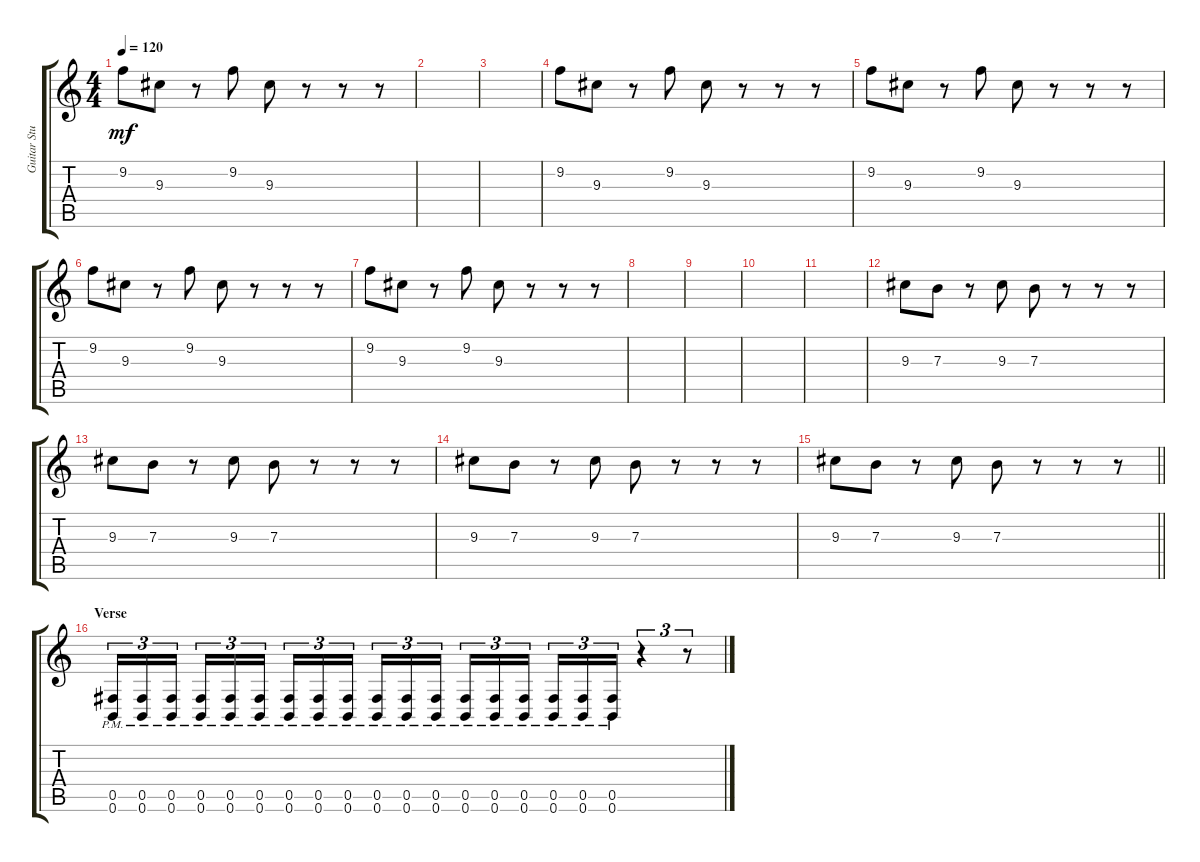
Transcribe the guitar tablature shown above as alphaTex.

\track ("Guitar Studio" "Guitar Stu") {instrument overdrivenguitar}
\staff {score tabs}
\tuning (Db4 Ab3 E3 B2 Gb2 B1) {hide}
\ts (4 4)
\tempo 120
\clef g2
\ks c
9.2.8{dy mf} 9.3.8 r.8 9.2.8 9.3.8 r.8 r.8 r.8 |
|
|
9.2.8 9.3.8 r.8 9.2.8 9.3.8 r.8 r.8 r.8 |
9.2.8 9.3.8 r.8 9.2.8 9.3.8 r.8 r.8 r.8 |
9.2.8 9.3.8 r.8 9.2.8 9.3.8 r.8 r.8 r.8 |
9.2.8 9.3.8 r.8 9.2.8 9.3.8 r.8 r.8 r.8 |
|
|
|
|
9.3.8 7.3.8 r.8 9.3.8 7.3.8 r.8 r.8 r.8 |
9.3.8 7.3.8 r.8 9.3.8 7.3.8 r.8 r.8 r.8 |
9.3.8 7.3.8 r.8 9.3.8 7.3.8 r.8 r.8 r.8 |
\barLineRight lightlight
9.3.8 7.3.8 r.8 9.3.8 7.3.8 r.8 r.8 r.8 |
\section ("" "Verse")
(0.5{pm} 0.6{pm}).16{tu (3 2)} (0.5{pm} 0.6{pm}).16{tu (3 2)} (0.5{pm} 0.6{pm}).16{tu (3 2) beam splitsecondary} (0.5{pm} 0.6{pm}).16{tu (3 2)} (0.5{pm} 0.6{pm}).16{tu (3 2)} (0.5{pm} 0.6{pm}).16{tu (3 2)} (0.5{pm} 0.6{pm}).16{tu (3 2)} (0.5{pm} 0.6{pm}).16{tu (3 2)} (0.5{pm} 0.6{pm}).16{tu (3 2) beam splitsecondary} (0.5{pm} 0.6{pm}).16{tu (3 2)} (0.5{pm} 0.6{pm}).16{tu (3 2)} (0.5{pm} 0.6{pm}).16{tu (3 2)} (0.5{pm} 0.6{pm}).16{tu (3 2)} (0.5{pm} 0.6{pm}).16{tu (3 2)} (0.5{pm} 0.6{pm}).16{tu (3 2) beam splitsecondary} (0.5{pm} 0.6{pm}).16{tu (3 2)} (0.5{pm} 0.6{pm}).16{tu (3 2)} (0.5{pm} 0.6{pm}).16{tu (3 2)} r.4{tu (3 2)} r.8{tu (3 2)}
